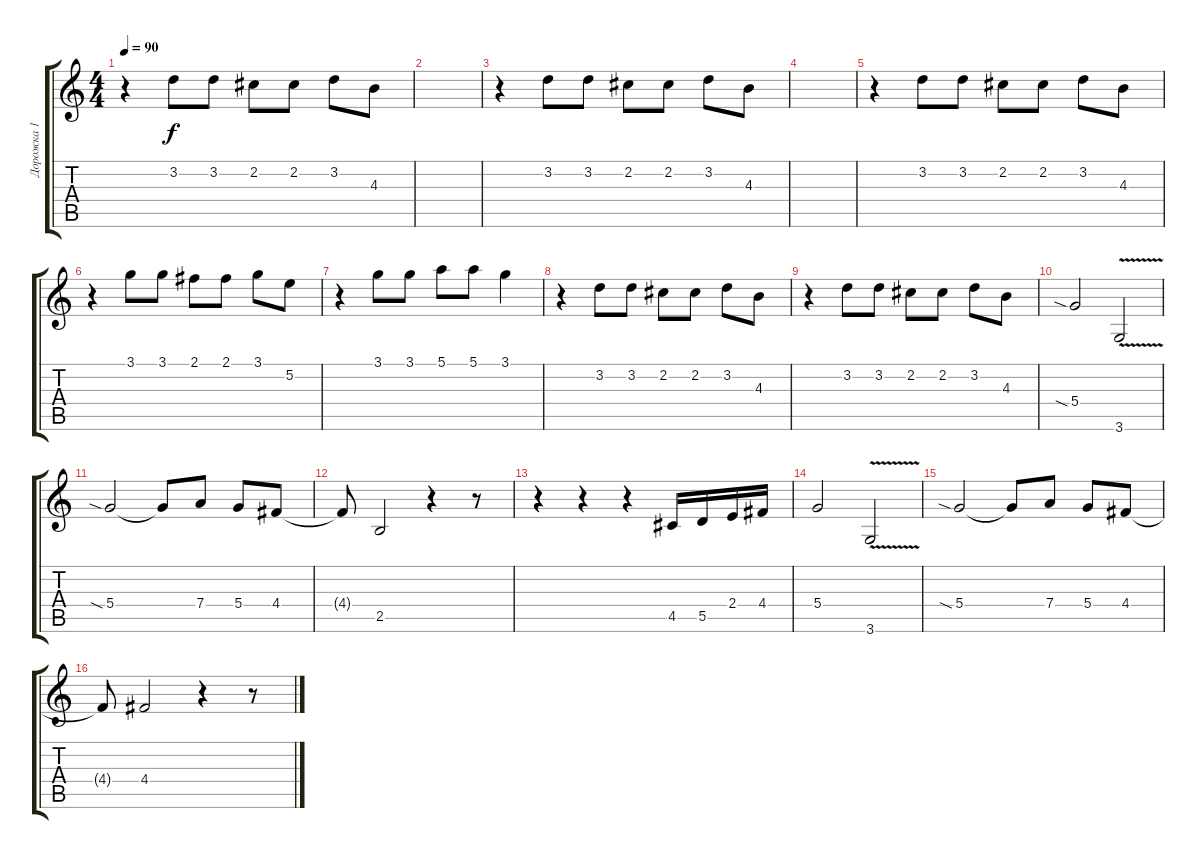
\track ("Дорожка 1" "Дорожка 1") {instrument acousticguitarsteel}
\staff {score tabs}
\tuning (E4 B3 G3 D3 A2 E2) {hide}
\ts (4 4)
\tempo 90
\clef g2
\ks c
r.4{dy f} 3.2.8 3.2.8 2.2.8 2.2.8 3.2.8 4.3.8 |
|
r.4 3.2.8 3.2.8 2.2.8 2.2.8 3.2.8 4.3.8 |
|
r.4 3.2.8 3.2.8 2.2.8 2.2.8 3.2.8 4.3.8 |
r.4 3.1.8 3.1.8 2.1.8 2.1.8 3.1.8 5.2.8 |
r.4 3.1.8 3.1.8 5.1.8 5.1.8 3.1.4 |
r.4 3.2.8 3.2.8 2.2.8 2.2.8 3.2.8 4.3.8 |
r.4 3.2.8 3.2.8 2.2.8 2.2.8 3.2.8 4.3.8 |
5.4{sia}.2 3.6{v}.2 |
5.4{sia}.2 5.4{t}.8 7.4.8 5.4.8 4.4.8 |
4.4{t}.8 2.5.2 r.4 r.8 |
r.4 r.4 r.4 4.5.16 5.5.16 2.4.16 4.4.16 |
5.4.2 3.6{v}.2 |
5.4{sia}.2 5.4{t}.8 7.4.8 5.4.8 4.4.8 |
4.4{t}.8 4.4.2 r.4 r.8
